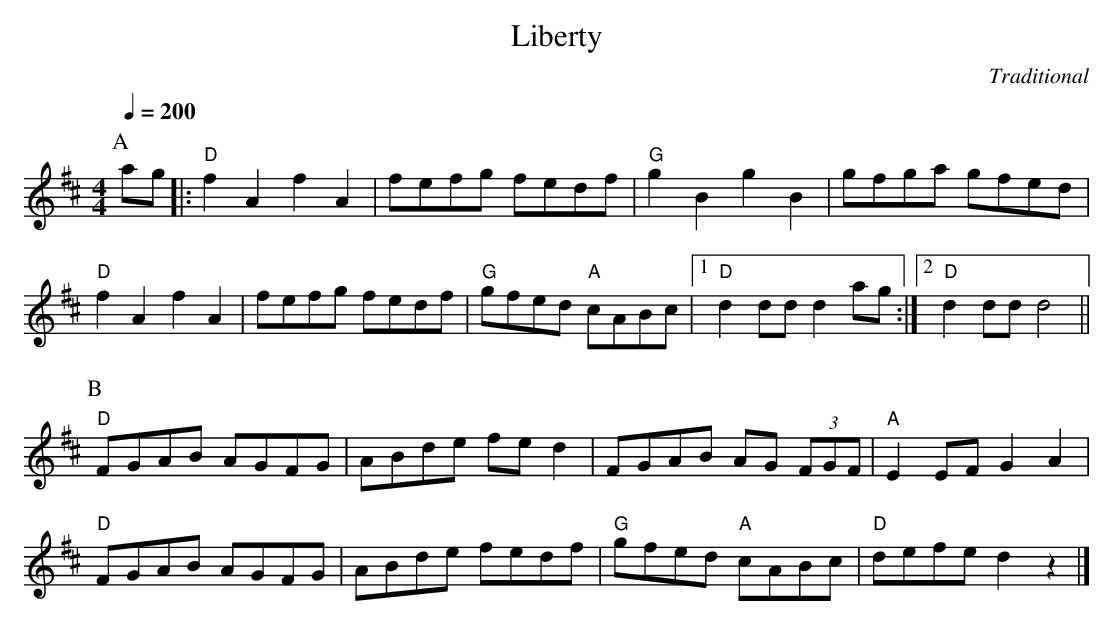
X:1
T:Liberty
M:4/4
L:1/8
Q:1/4=200
C:Traditional
K:D
P:A
ag|:"D"f2A2f2A2|fefg fedf|"G"g2B2g2B2|gfga gfed|
"D"f2 A2 f2 A2|fefg fedf|"G"gfed "A"cABc|[1"D"d2 dd d2 ag:|[2"D"d2 dd d4||
P:B
"D"FGAB AGFG|ABde fed2| FGAB AG (3FGF|"A"E2 EFG2A2|
"D"FGAB AGFG|ABde fedf|"G"gfed "A"cABc|"D"defe d2 z2|]
